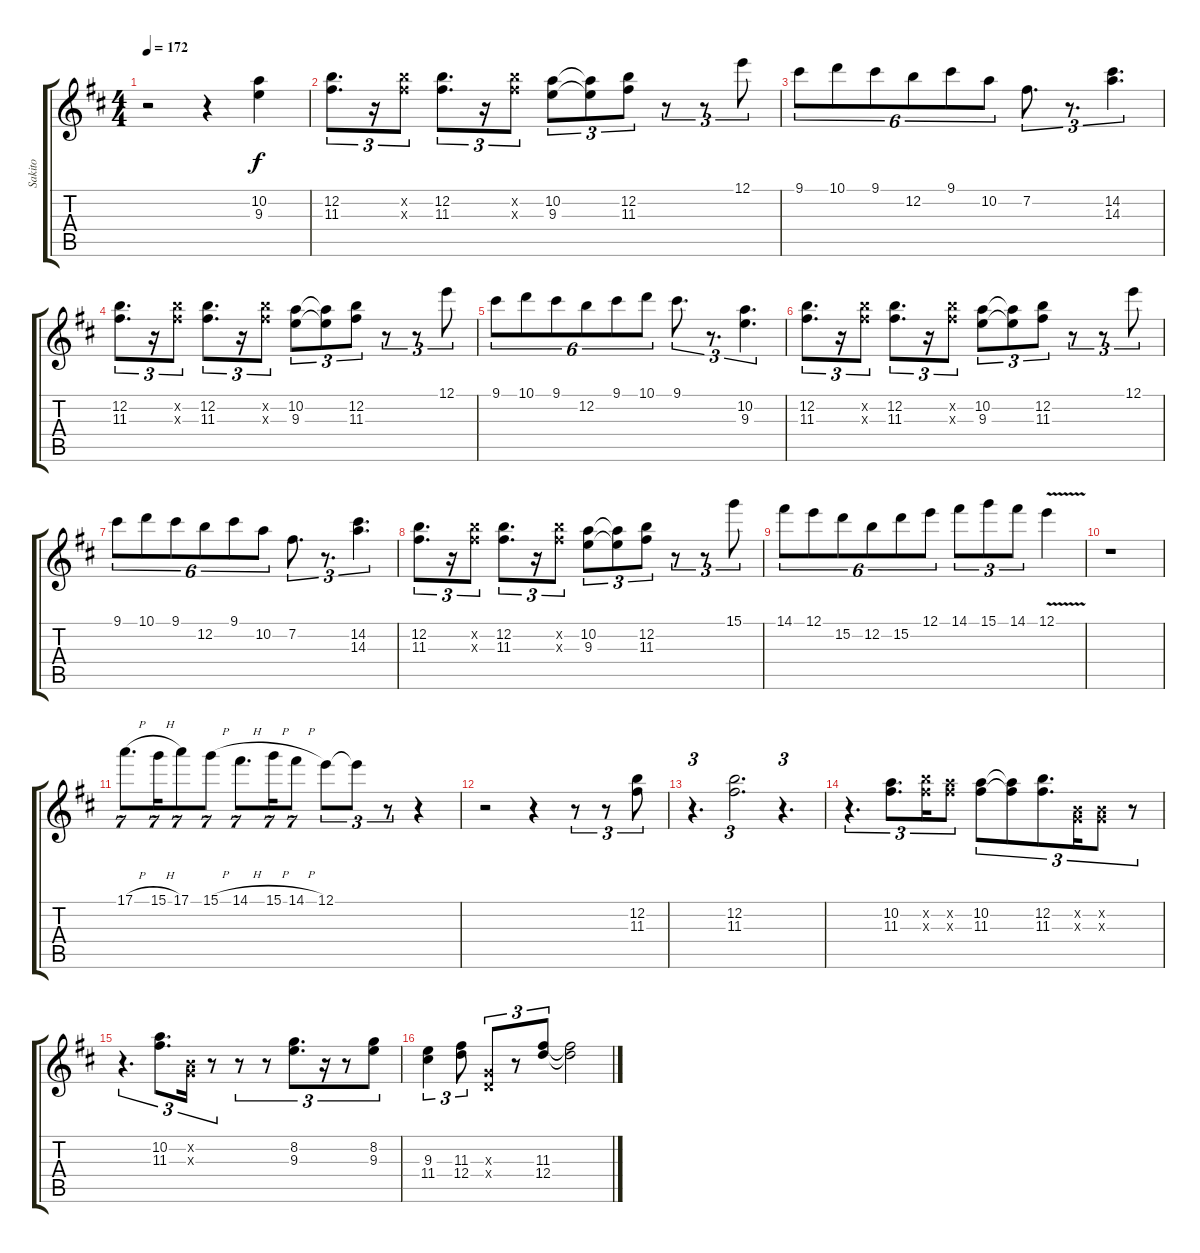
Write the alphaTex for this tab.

\track ("Sakito" "Sakito") {instrument distortionguitar}
\staff {score tabs}
\tuning (E4 B3 G3 D3 A2 E2) {hide}
\ts (4 4)
\tempo 172
\clef g2
\ks bminor
r.2{dy f} r.4 (10.2 9.3).4 |
(12.2 11.3).8{d tu (3 2)} r.16{tu (3 2)} (12.2{x} 11.3{x}).8{tu (3 2)} (12.2 11.3).8{d tu (3 2)} r.16{tu (3 2)} (12.2{x} 11.3{x}).8{tu (3 2)} (10.2 9.3).8{tu (3 2)} (10.2{t} 9.3{t}).8{tu (3 2)} (12.2 11.3).8{tu (3 2)} r.8{tu (3 2)} r.8{tu (3 2)} 12.1.8{tu (3 2)} |
9.1.8{tu (6 4)} 10.1.8{tu (6 4)} 9.1.8{tu (6 4)} 12.2.8{tu (6 4)} 9.1.8{tu (6 4)} 10.2.8{tu (6 4)} 7.2.8{d tu (3 2)} r.8{d tu (3 2)} (14.2 14.3).4{d tu (3 2)} |
(12.2 11.3).8{d tu (3 2)} r.16{tu (3 2)} (12.2{x} 11.3{x}).8{tu (3 2)} (12.2 11.3).8{d tu (3 2)} r.16{tu (3 2)} (12.2{x} 11.3{x}).8{tu (3 2)} (10.2 9.3).8{tu (3 2)} (10.2{t} 9.3{t}).8{tu (3 2)} (12.2 11.3).8{tu (3 2)} r.8{tu (3 2)} r.8{tu (3 2)} 12.1.8{tu (3 2)} |
9.1.8{tu (6 4)} 10.1.8{tu (6 4)} 9.1.8{tu (6 4)} 12.2.8{tu (6 4)} 9.1.8{tu (6 4)} 10.1.8{tu (6 4)} 9.1.8{d tu (3 2)} r.8{d tu (3 2)} (10.2 9.3).4{d tu (3 2)} |
(12.2 11.3).8{d tu (3 2)} r.16{tu (3 2)} (12.2{x} 11.3{x}).8{tu (3 2)} (12.2 11.3).8{d tu (3 2)} r.16{tu (3 2)} (12.2{x} 11.3{x}).8{tu (3 2)} (10.2 9.3).8{tu (3 2)} (10.2{t} 9.3{t}).8{tu (3 2)} (12.2 11.3).8{tu (3 2)} r.8{tu (3 2)} r.8{tu (3 2)} 12.1.8{tu (3 2)} |
9.1.8{tu (6 4)} 10.1.8{tu (6 4)} 9.1.8{tu (6 4)} 12.2.8{tu (6 4)} 9.1.8{tu (6 4)} 10.2.8{tu (6 4)} 7.2.8{d tu (3 2)} r.8{d tu (3 2)} (14.2 14.3).4{d tu (3 2)} |
(12.2 11.3).8{d tu (3 2)} r.16{tu (3 2)} (12.2{x} 11.3{x}).8{tu (3 2)} (12.2 11.3).8{d tu (3 2)} r.16{tu (3 2)} (12.2{x} 11.3{x}).8{tu (3 2)} (10.2 9.3).8{tu (3 2)} (10.2{t} 9.3{t}).8{tu (3 2)} (12.2 11.3).8{tu (3 2)} r.8{tu (3 2)} r.8{tu (3 2)} 15.1.8{tu (3 2)} |
14.1.8{tu (6 4)} 12.1.8{tu (6 4)} 15.2.8{tu (6 4)} 12.2.8{tu (6 4)} 15.2.8{tu (6 4)} 12.1.8{tu (6 4)} 14.1.8{tu (3 2)} 15.1.8{tu (3 2)} 14.1.8{tu (3 2)} 12.1{v}.4 |
r.1 |
17.1{h}.8{d tu (7 4)} 15.1{h}.16{tu (7 4)} 17.1.8{tu (7 4)} 15.1{h}.8{tu (7 4)} 14.1{h}.8{d tu (7 4)} 15.1{h}.16{tu (7 4)} 14.1{h}.8{tu (7 4)} 12.1.8{tu (3 2)} 12.1{t}.8{tu (3 2)} r.8{tu (3 2)} r.4 |
r.2 r.4 r.8{tu (3 2)} r.8{tu (3 2)} (12.2 11.3).8{tu (3 2)} |
r.4{d tu (3 2)} (12.2 11.3).2{d tu (3 2)} r.4{d tu (3 2)} |
r.4{d tu (3 2)} (10.2 11.3).8{d tu (3 2)} (12.2{x} 11.3{x}).16{tu (3 2)} (10.2{x} 11.3{x}).8{tu (3 2)} (10.2 11.3).8{tu (3 2)} (10.2{t} 11.3{t}).8{tu (3 2)} (12.2 11.3).8{d tu (3 2)} (0.2{x} 0.3{x}).16{tu (3 2)} (0.2{x} 0.3{x}).8{tu (3 2)} r.8{tu (3 2)} |
r.4{d tu (3 2)} (10.2 11.3).8{d tu (3 2)} (0.2{x} 0.3{x}).16{tu (3 2)} r.8{tu (3 2)} r.8{tu (3 2)} r.8{tu (3 2)} (8.2 9.3).8{d tu (3 2)} r.16{tu (3 2)} r.8{tu (3 2)} (8.2 9.3).8{tu (3 2)} |
(9.3 11.4).4{tu (3 2)} (11.3 12.4).8{tu (3 2)} (0.3{x} 0.4{x}).8{tu (3 2)} r.8{tu (3 2)} (11.3 12.4).8{tu (3 2)} (11.3{t} 12.4{t}).2
